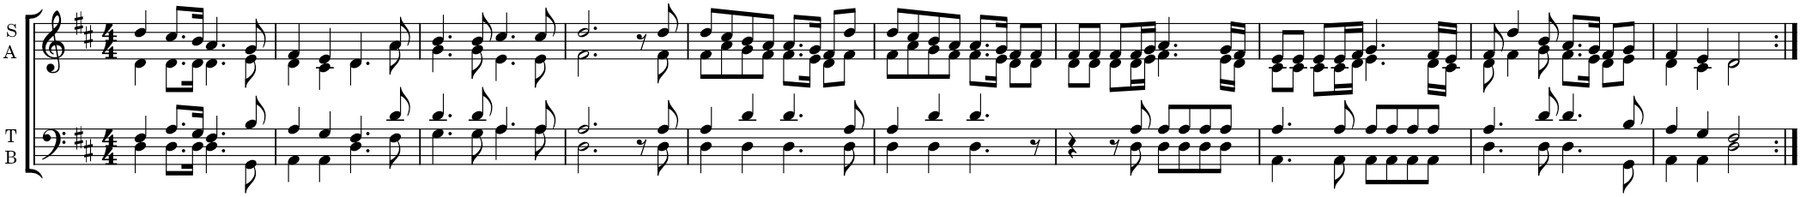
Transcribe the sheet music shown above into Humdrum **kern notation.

**kern	**kern
*part2	*part1
*staff2	*staff1
*I"T B	*I"S A
*clefF4	*clefG2
*k[f#c#]	*k[f#c#]
*M4/4	*M4/4
=1	=1
*^	*^
4F#/	4D\	4dd/	4d\
8.A/L	8.D\L	8.cc#/L	8.d\L
16G/Jk	16D\Jk	16b/Jk	16d\Jk
4.F#/	4.D\	4.a/	4.d\
8B/	8GG\	8g/	8e\
=2	=2	=2	=2
4A/	4AA\	4f#/	4d\
4G/	4AA\	4e/	4c#\
4.F#/	4.D\	4.d/	4.d\
8d/	8F#\	8a/	8a\
=3	=3	=3	=3
4.d/	4.G\	4.b/	4.g\
8d/	8G\	8b/	8g\
4.A/	4.A\	4.cc#/	4.e\
8A/	8A\	8cc#/	8e\
=4	=4	=4	=4
2.A/	2.D\	2.dd/	2.f#\
8r	8r	8r	8r
8A/	8D\	8dd/	8f#\
=5	=5	=5	=5
4A/	4D\	8dd/L	8f#\L
.	.	8cc#/	8a\
4d/	4D\	8b/	8g\
.	.	8a/J	8f#\J
4.d/	4.D\	8.a/L	8.f#\L
.	.	16g/Jk	16e\Jk
.	.	8f#/L	8d\L
8A/	8D\	8dd/J	8f#\J
=6	=6	=6	=6
4A/	4D\	8dd/L	8f#\L
.	.	8cc#/	8a\
4d/	4D\	8b/	8g\
.	.	8a/J	8f#\J
4.d/	4.D\	8.a/L	8.f#\L
.	.	16g/Jk	16e\Jk
.	.	8f#/L	8d\L
8r	8r	8f#/J	8d\J
=7	=7	=7	=7
4r	4r	8f#/L	8d\L
.	.	8f#/J	8d\J
8r	8r	8f#/L	8d\L
8A/	8D\	16f#/L	16d\L
.	.	16g/JJ	16e\JJ
8A/L	8D\L	4.a/	4.f#\
8A/	8D\	.	.
8A/	8D\	.	.
8A/J	8D\J	16g/LL	16e\LL
.	.	16f#/JJ	16d\JJ
=8	=8	=8	=8
4.A/	4.AA\	8e/L	8c#\L
.	.	8e/J	8c#\J
.	.	8e/L	8c#\L
8A/	8AA\	16e/L	16c#\L
.	.	16f#/JJ	16d\JJ
8A/L	8AA\L	4.g/	4.e\
8A/	8AA\	.	.
8A/	8AA\	.	.
8A/J	8AA\J	16f#/LL	16d\LL
.	.	16e/JJ	16c#\JJ
=9	=9	=9	=9
4.A/	4.D\	8f#/	8d\
.	.	4dd/	4f#\
8d/	8D\	8b/	8g\
4.d/	4.D\	8.a/L	8.f#\L
.	.	16g/Jk	16e\Jk
.	.	8f#/L	8d\L
8B/	8GG\	8g/J	8e\J
=10	=10	=10	=10
4A/	4AA\	4f#/	4d\
4G/	4AA\	4e/	4c#\
2F#/	2D\	2d/	2d\
*v	*v	*	*
*	*v	*v
=:|!	=:|!
*-	*-
